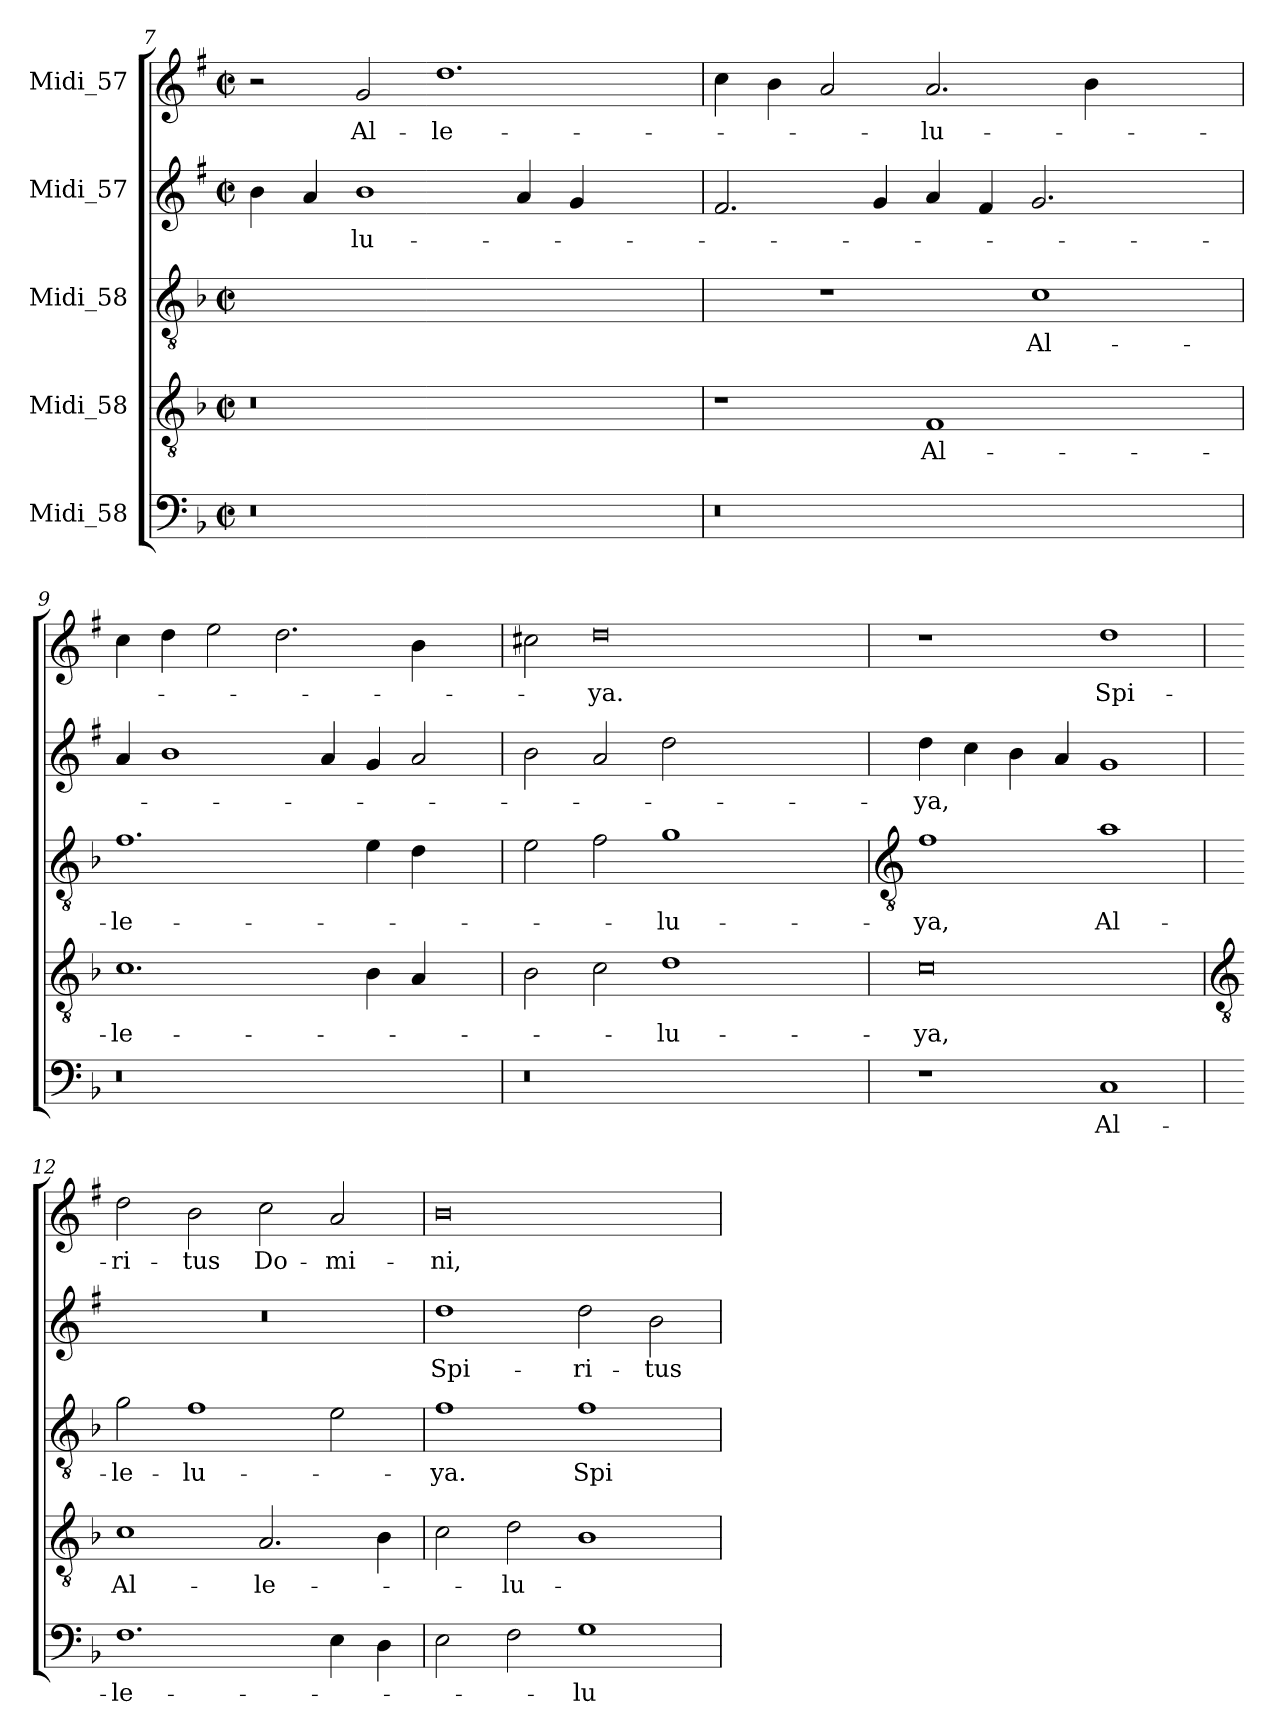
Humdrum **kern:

**kern	**text	**kern	**text	**kern	**text	**kern	**text	**kern	**text
*part5	*part5	*part4	*part4	*part3	*part3	*part2	*part2	*part1	*part1
*staff5	*staff5	*staff4	*staff4	*staff3	*staff3	*staff2	*staff2	*staff1	*staff1
*I"Midi_58	*	*I"Midi_58	*	*I"Midi_58	*	*I"Midi_57	*	*I"Midi_57	*
*clefF4	*	*clefGv2	*	*clefGv2	*	*clefG2	*	*clefG2	*
*	*	*	*	*	*	*ITrd1c2	*	*ITrd1c2	*
*k[b-]	*	*k[b-]	*	*k[b-]	*	*k[b-]	*	*k[b-]	*
*F:	*	*F:	*	*F:	*	*F:	*	*F:	*
*M4/2	*	*M4/2	*	*M4/2	*	*M4/2	*	*M4/2	*
*met(c|)	*	*met(c|)	*	*met(c|)	*	*met(c|)	*	*met(c|)	*
=7	=7	=7	=7	=7	=7	=7	=7	=7	=7
!	!	!	!	!	!LO:LY:b	!	!	!	!
0r	.	0r	.	[1fyy	-ia,	4a	.	2r	.
.	.	.	.	.	.	4g	.	.	.
!	!	!	!	!	!	!	!LO:LY:b	!	!LO:LY:b
.	.	.	.	.	.	1a	-lu-	2f	Al-
!	!	!	!	!	!	!	!	!	!LO:LY:b
.	.	.	.	1.fyy_	.	.	.	1.cc	-le-
.	.	.	.	.	.	4g	.	.	.
.	.	.	.	.	.	4f	.	.	.
2ryy	.	2ryy	.	.	.	2ryy	.	.	.
=8	=8	=8	=8	=8	=8	=8	=8	=8	=8
0r	.	1r	.	2fyy]	.	2.e	.	4b-	.
.	.	.	.	.	.	.	.	4a	.
.	.	.	.	1r	.	.	.	2g	.
.	.	.	.	.	.	4f	.	.	.
!	!	!	!LO:LY:b	!	!	!	!	!	!LO:LY:b
.	.	1F	Al-	.	.	4g	.	2.g	-lu-
.	.	.	.	.	.	4e	.	.	.
!	!	!	!	!	!LO:LY:b	!	!	!	!
.	.	.	.	1c	Al-	2.f	.	.	.
.	.	.	.	.	.	.	.	4a	.
2ryy	.	2ryy	.	.	.	.	.	2ryy	.
.	.	.	.	.	.	4ryy	.	.	.
=9	=9	=9	=9	=9	=9	=9	=9	=9	=9
!	!	!	!LO:LY:b	!	!LO:LY:b	!	!	!	!
0r	.	1.c	-le-	1.f	-le-	4g	.	4b-	.
.	.	.	.	.	.	1a	.	4cc	.
.	.	.	.	.	.	.	.	2dd	.
.	.	.	.	.	.	.	.	2.cc	.
.	.	.	.	.	.	4g	.	.	.
.	.	4B-	.	4e	.	4f	.	.	.
.	.	4A	.	4d	.	2g	.	4a	.
4ryy	.	4ryy	.	4ryy	.	.	.	4ryy	.
=10	=10	=10	=10	=10	=10	=10	=10	=10	=10
0r	.	2B-	.	2e	.	2a	.	2b	.
!	!	!	!	!	!	!	!	!	!LO:LY:b
.	.	2c	.	2f	.	2g	.	0cc	-ya.
!	!	!	!LO:LY:b	!	!LO:LY:b	!	!	!	!
.	.	1d	-lu-	1g	-lu-	2cc	.	.	.
.	.	.	.	.	.	1ryy	.	.	.
2ryy	.	2ryy	.	2ryy	.	.	.	.	.
!!LO:LB:g=z
=11	=11	=11	=11	=11	=11	=11	=11	=11	=11
*	*	*	*	*clefGv2	*	*	*	*	*
!	!	!	!LO:LY:b	!	!LO:LY:b	!	!LO:LY:b	!	!
1r	.	0c	-ya,	1f	-ya,	4cc	-ya,	1r	.
.	.	.	.	.	.	4b-	.	.	.
.	.	.	.	.	.	4a	.	.	.
.	.	.	.	.	.	4g	.	.	.
!	!LO:LY:b	!	!	!	!LO:LY:b	!	!	!	!LO:LY:b
1C	Al-	.	.	1a	Al-	1f	.	1cc	Spi-
!!LO:LB:g=z
=12	=12	=12	=12	=12	=12	=12	=12	=12	=12
*	*	*clefGv2	*	*	*	*	*	*	*
!	!LO:LY:b	!	!LO:LY:b	!	!LO:LY:b	!	!	!	!LO:LY:b
1.F	-le-	1c	Al-	2g	-le-	0r	.	2cc	-ri-
!	!	!	!	!	!LO:LY:b	!	!	!	!LO:LY:b
.	.	.	.	1f	-lu-	.	.	2a	-tus
!	!	!	!LO:LY:b	!	!	!	!	!	!LO:LY:b
.	.	2.A	-le-	.	.	.	.	2b-	Do-
!	!	!	!	!	!	!	!	!	!LO:LY:b
4E	.	.	.	2e	.	.	.	2g	-mi-
4D	.	4B-	.	.	.	.	.	.	.
=13	=13	=13	=13	=13	=13	=13	=13	=13	=13
!	!	!	!	!	!LO:LY:b	!	!LO:LY:b	!	!LO:LY:b
2E	.	2c	.	1f	-ya.	1cc	Spi-	0a	-ni,
!	!	!	!LO:LY:b	!	!	!	!	!	!
2F	.	2d	-lu-	.	.	.	.	.	.
!	!LO:LY:b	!	!	!	!LO:LY:b	!	!LO:LY:b	!	!
1G	-lu-	1B-	.	1f	Spi-	2cc	-ri-	.	.
!	!	!	!	!	!	!	!LO:LY:b	!	!
.	.	.	.	.	.	2a	-tus	.	.
=	=	=	=	=	=	=	=	=	=
*-	*-	*-	*-	*-	*-	*-	*-	*-	*-
